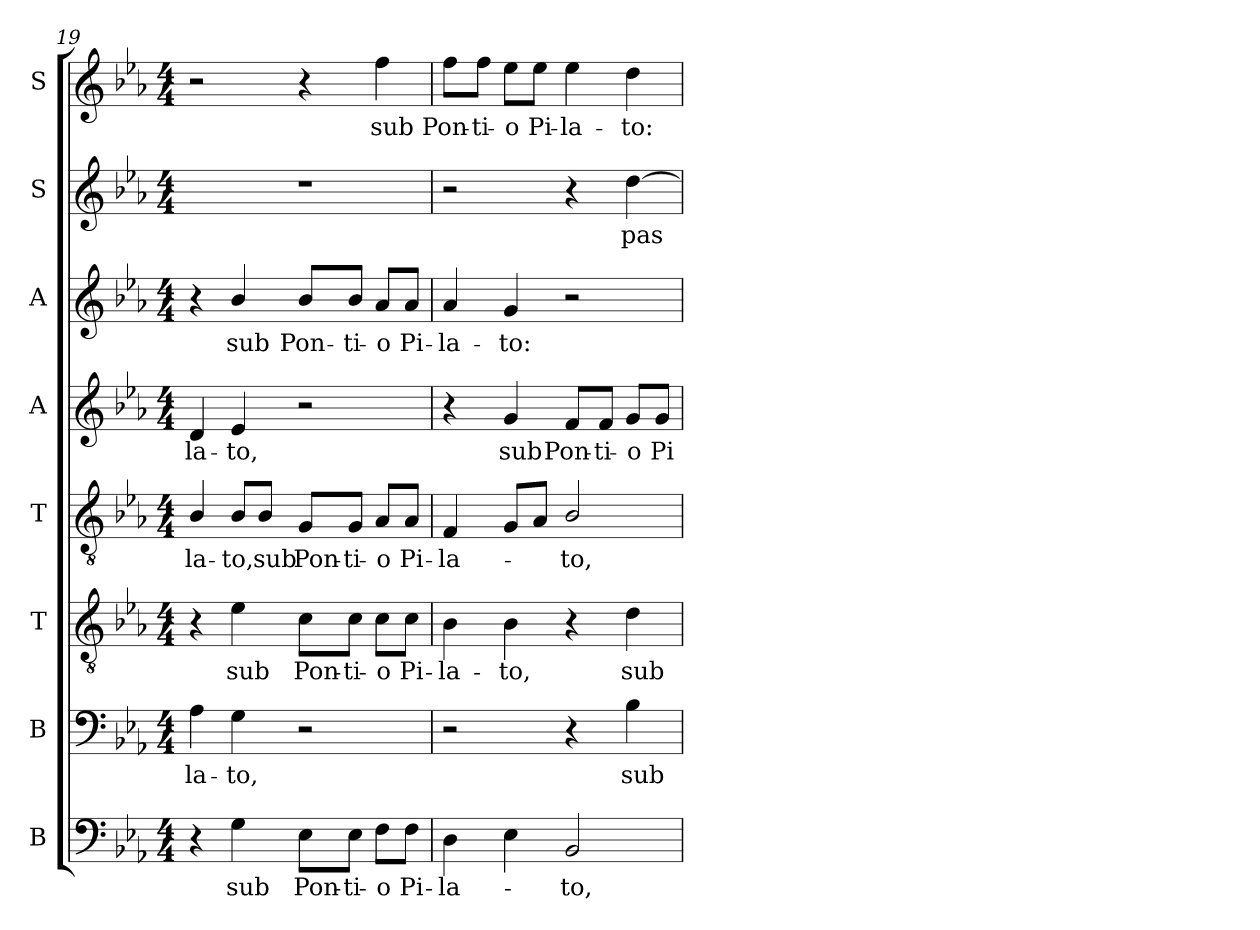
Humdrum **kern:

**kern	**text	**kern	**text	**kern	**text	**kern	**text	**kern	**text	**kern	**text	**kern	**text	**kern	**text
*part8	*part8	*part7	*part7	*part6	*part6	*part5	*part5	*part4	*part4	*part3	*part3	*part2	*part2	*part1	*part1
*staff8	*staff8	*staff7	*staff7	*staff6	*staff6	*staff5	*staff5	*staff4	*staff4	*staff3	*staff3	*staff2	*staff2	*staff1	*staff1
*I"B	*	*I"B	*	*I"T	*	*I"T	*	*I"A	*	*I"A	*	*I"S	*	*I"S	*
*I'B.	*	*I'B.	*	*I'T.	*	*I'T.	*	*I'A.	*	*I'A.	*	*I'S.	*	*I'S.	*
*clefF4	*	*clefF4	*	*clefGv2	*	*clefGv2	*	*clefG2	*	*clefG2	*	*clefG2	*	*clefG2	*
*	*	*	*	*ITrd7c12	*	*ITrd7c12	*	*	*	*	*	*	*	*	*
*k[b-e-a-]	*	*k[b-e-a-]	*	*k[b-e-a-]	*	*k[b-e-a-]	*	*k[b-e-a-]	*	*k[b-e-a-]	*	*k[b-e-a-]	*	*k[b-e-a-]	*
*E-:	*	*E-:	*	*E-:	*	*E-:	*	*E-:	*	*E-:	*	*E-:	*	*E-:	*
*M4/4	*	*M4/4	*	*M4/4	*	*M4/4	*	*M4/4	*	*M4/4	*	*M4/4	*	*M4/4	*
=19	=19	=19	=19	=19	=19	=19	=19	=19	=19	=19	=19	=19	=19	=19	=19
!	!	!	!LO:LY:b:color=#000000	!	!	!	!	!	!	!	!	!	!	!	!
!	!	!	!	!	!	!	!LO:LY:b:color=#000000	!	!	!	!	!	!	!	!
!	!	!	!	!	!	!	!	!	!LO:LY:b:color=#000000	!	!	!	!	!	!
4r	.	4A-i\	-la-	4r	.	4BB-i/	-la-	4di/	-la-	4r	.	1r	.	2r	.
!	!LO:LY:b:color=#000000	!	!	!	!	!	!	!	!	!	!	!	!	!	!
!	!	!	!LO:LY:b:color=#000000	!	!	!	!	!	!	!	!	!	!	!	!
!	!	!	!	!	!LO:LY:b:color=#000000	!	!	!	!	!	!	!	!	!	!
!	!	!	!	!	!	!	!LO:LY:b:color=#000000	!	!	!	!	!	!	!	!
!	!	!	!	!	!	!	!	!	!LO:LY:b:color=#000000	!	!	!	!	!	!
!	!	!	!	!	!	!	!	!	!	!	!LO:LY:b:color=#000000	!	!	!	!
4Gi\	sub	4Gi\	-to,	4E-i\	sub	8BB-i/L	-to,	4e-i/	-to,	4b-i/	sub	.	.	.	.
!	!	!	!	!	!	!	!LO:LY:b:color=#000000	!	!	!	!	!	!	!	!
.	.	.	.	.	.	8BB-i/J	sub	.	.	.	.	.	.	.	.
!	!LO:LY:b:color=#000000	!	!	!	!	!	!	!	!	!	!	!	!	!	!
!	!	!	!	!	!LO:LY:b:color=#000000	!	!	!	!	!	!	!	!	!	!
!	!	!	!	!	!	!	!LO:LY:b:color=#000000	!	!	!	!	!	!	!	!
!	!	!	!	!	!	!	!	!	!	!	!LO:LY:b:color=#000000	!	!	!	!
8E-i\L	Pon-	2r	.	8Ci\L	Pon-	8GGi/L	Pon-	2r	.	8b-i/L	Pon-	.	.	4r	.
!	!LO:LY:b:color=#000000	!	!	!	!	!	!	!	!	!	!	!	!	!	!
!	!	!	!	!	!LO:LY:b:color=#000000	!	!	!	!	!	!	!	!	!	!
!	!	!	!	!	!	!	!LO:LY:b:color=#000000	!	!	!	!	!	!	!	!
!	!	!	!	!	!	!	!	!	!	!	!LO:LY:b:color=#000000	!	!	!	!
8E-i\J	-ti-	.	.	8Ci\J	-ti-	8GGi/J	-ti-	.	.	8b-i/J	-ti-	.	.	.	.
!	!LO:LY:b:color=#000000	!	!	!	!	!	!	!	!	!	!	!	!	!	!
!	!	!	!	!	!LO:LY:b:color=#000000	!	!	!	!	!	!	!	!	!	!
!	!	!	!	!	!	!	!LO:LY:b:color=#000000	!	!	!	!	!	!	!	!
!	!	!	!	!	!	!	!	!	!	!	!LO:LY:b:color=#000000	!	!	!	!
!	!	!	!	!	!	!	!	!	!	!	!	!	!	!	!LO:LY:b:color=#000000
8Fi\L	-o	.	.	8Ci\L	-o	8AA-i/L	-o	.	.	8a-i/L	-o	.	.	4ffi\	sub
!	!LO:LY:b:color=#000000	!	!	!	!	!	!	!	!	!	!	!	!	!	!
!	!	!	!	!	!LO:LY:b:color=#000000	!	!	!	!	!	!	!	!	!	!
!	!	!	!	!	!	!	!LO:LY:b:color=#000000	!	!	!	!	!	!	!	!
!	!	!	!	!	!	!	!	!	!	!	!LO:LY:b:color=#000000	!	!	!	!
8Fi\J	Pi-	.	.	8Ci\J	Pi-	8AA-i/J	Pi-	.	.	8a-i/J	Pi-	.	.	.	.
=20	=20	=20	=20	=20	=20	=20	=20	=20	=20	=20	=20	=20	=20	=20	=20
!	!LO:LY:b:color=#000000	!	!	!	!	!	!	!	!	!	!	!	!	!	!
!	!	!	!	!	!LO:LY:b:color=#000000	!	!	!	!	!	!	!	!	!	!
!	!	!	!	!	!	!	!LO:LY:b:color=#000000	!	!	!	!	!	!	!	!
!	!	!	!	!	!	!	!	!	!	!	!LO:LY:b:color=#000000	!	!	!	!
!	!	!	!	!	!	!	!	!	!	!	!	!	!	!	!LO:LY:b:color=#000000
4Di\	-la-	2r	.	4BB-i\	-la-	4FFi/	-la-	4r	.	4a-i/	-la-	2r	.	8ffi\L	Pon-
!	!	!	!	!	!	!	!	!	!	!	!	!	!	!	!LO:LY:b:color=#000000
.	.	.	.	.	.	.	.	.	.	.	.	.	.	8ffi\J	-ti-
!	!	!	!	!	!LO:LY:b:color=#000000	!	!	!	!	!	!	!	!	!	!
!	!	!	!	!	!	!	!	!	!LO:LY:b:color=#000000	!	!	!	!	!	!
!	!	!	!	!	!	!	!	!	!	!	!LO:LY:b:color=#000000	!	!	!	!
!	!	!	!	!	!	!	!	!	!	!	!	!	!	!	!LO:LY:b:color=#000000
4E-i\	.	.	.	4BB-i\	-to,	8GGi/L	.	4gi/	sub	4gi/	-to:	.	.	8ee-i\L	-o
!	!	!	!	!	!	!	!	!	!	!	!	!	!	!	!LO:LY:b:color=#000000
.	.	.	.	.	.	8AA-i/J	.	.	.	.	.	.	.	8ee-i\J	Pi-
!	!LO:LY:b:color=#000000	!	!	!	!	!	!	!	!	!	!	!	!	!	!
!	!	!	!	!	!	!	!LO:LY:b:color=#000000	!	!	!	!	!	!	!	!
!	!	!	!	!	!	!	!	!	!LO:LY:b:color=#000000	!	!	!	!	!	!
!	!	!	!	!	!	!	!	!	!	!	!	!	!	!	!LO:LY:b:color=#000000
2BB-i/	-to,	4r	.	4r	.	2BB-i/	-to,	8fi/L	Pon-	2r	.	4r	.	4ee-i\	-la-
!	!	!	!	!	!	!	!	!	!LO:LY:b:color=#000000	!	!	!	!	!	!
.	.	.	.	.	.	.	.	8fi/J	-ti-	.	.	.	.	.	.
!	!	!	!LO:LY:b:color=#000000	!	!	!	!	!	!	!	!	!	!	!	!
!	!	!	!	!	!LO:LY:b:color=#000000	!	!	!	!	!	!	!	!	!	!
!	!	!	!	!	!	!	!	!	!LO:LY:b:color=#000000	!	!	!	!	!	!
!	!	!	!	!	!	!	!	!	!	!	!	!	!LO:LY:b:color=#000000	!	!
!	!	!	!	!	!	!	!	!	!	!	!	!	!	!	!LO:LY:b:color=#000000
.	.	4B-i\	sub	4Di\	sub	.	.	8gi/L	-o	.	.	[4ddi\	pas-	4ddi\	-to:
!	!	!	!	!	!	!	!	!	!LO:LY:b:color=#000000	!	!	!	!	!	!
.	.	.	.	.	.	.	.	8gi/J	Pi-	.	.	.	.	.	.
=	=	=	=	=	=	=	=	=	=	=	=	=	=	=	=
*-	*-	*-	*-	*-	*-	*-	*-	*-	*-	*-	*-	*-	*-	*-	*-
